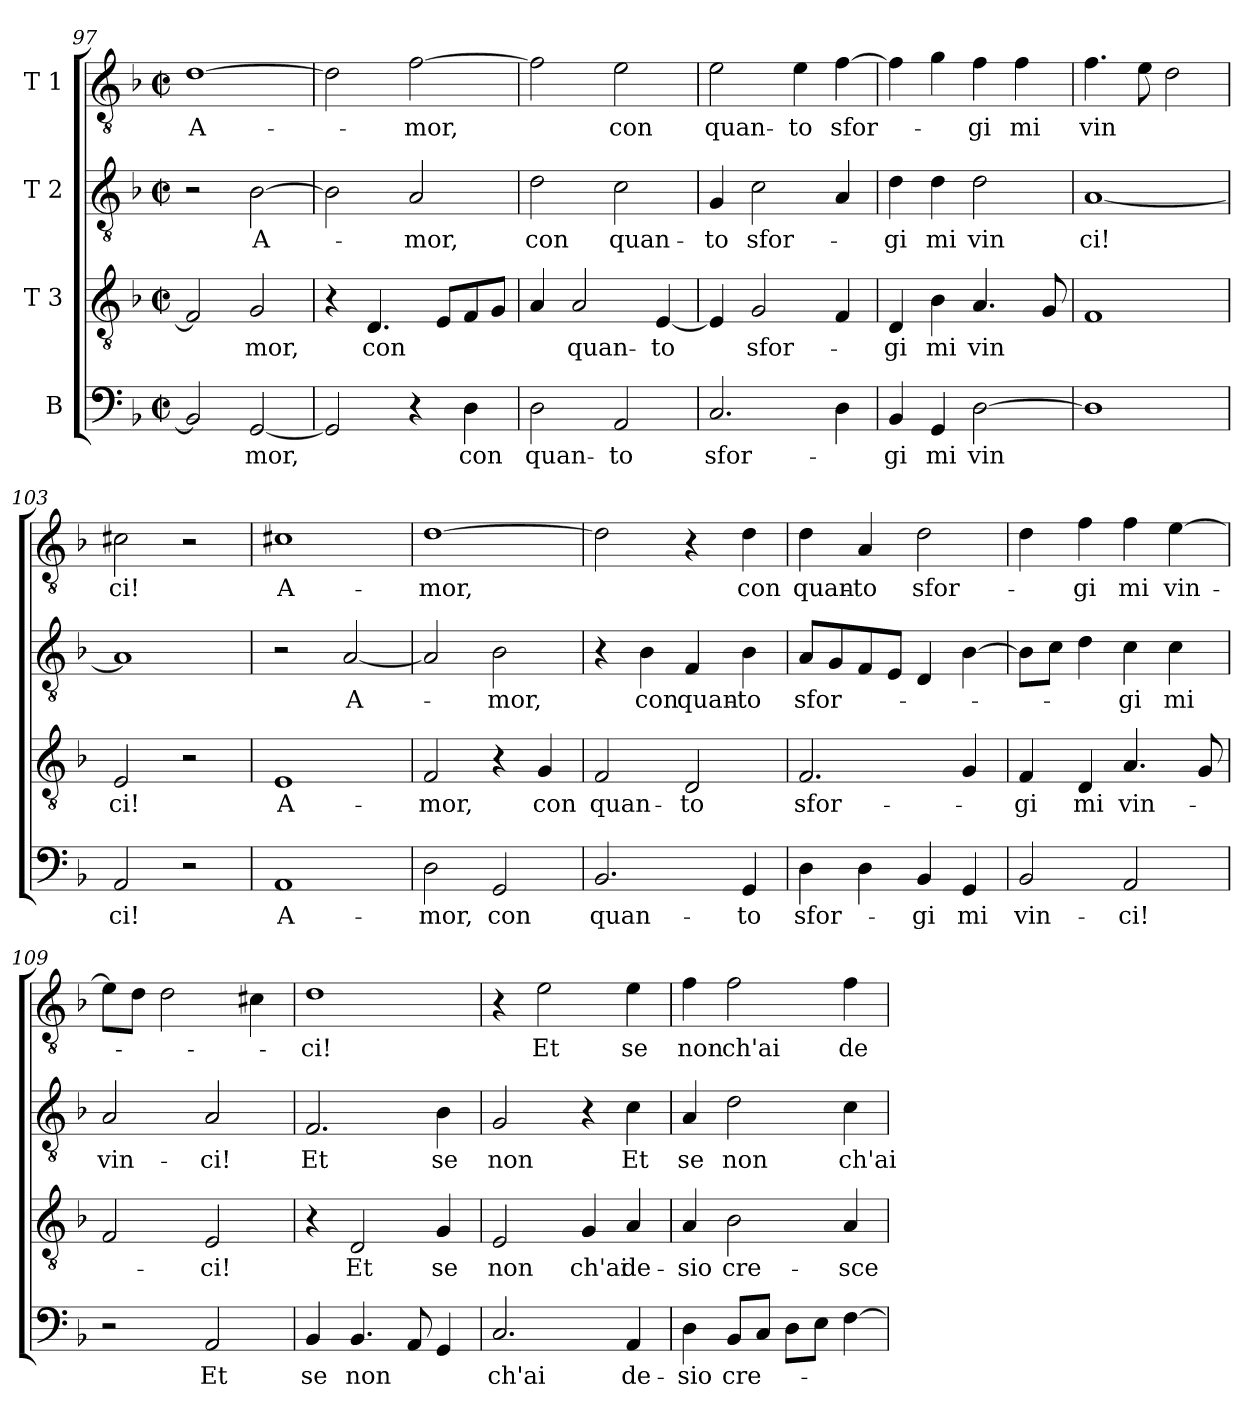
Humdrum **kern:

**kern	**text	**kern	**text	**kern	**text	**kern	**text
*part4	*part4	*part3	*part3	*part2	*part2	*part1	*part1
*staff4	*staff4	*staff3	*staff3	*staff2	*staff2	*staff1	*staff1
*I"B	*	*I"T 3	*	*I"T 2	*	*I"T 1	*
!!LO:LB:g=z
*clefF4	*	*clefGv2	*	*clefGv2	*	*clefGv2	*
*k[b-]	*	*k[b-]	*	*k[b-]	*	*k[b-]	*
*F:	*	*F:	*	*F:	*	*F:	*
*M2/2	*	*M2/2	*	*M2/2	*	*M2/2	*
*met(c|)	*	*met(c|)	*	*met(c|)	*	*met(c|)	*
=97	=97	=97	=97	=97	=97	=97	=97
!	!	!	!	!	!	!	!LO:LY:b
2BB-/]	.	2F/]	.	2r	.	[1d	A-
!	!LO:LY:b	!	!LO:LY:b	!	!LO:LY:b	!	!
[2GG/	-mor,	2G/	-mor,	[2B-\	A-	.	.
=98	=98	=98	=98	=98	=98	=98	=98
2GG/]	.	4r	.	2B-\]	.	2d\]	.
!	!	!	!LO:LY:b	!	!	!	!
.	.	4.D/	con	.	.	.	.
!	!	!	!	!	!LO:LY:b	!	!LO:LY:b
4r	.	.	.	2A/	-mor,	[2f\	-mor,
.	.	8E/L	.	.	.	.	.
!	!LO:LY:b	!	!	!	!	!	!
4D\	con	8F/	.	.	.	.	.
.	.	8G/J	.	.	.	.	.
=99	=99	=99	=99	=99	=99	=99	=99
!	!LO:LY:b	!	!	!	!LO:LY:b	!	!
2D\	quan-	4A/	.	2d\	con	2f\]	.
!	!	!	!LO:LY:b	!	!	!	!
.	.	2A/	quan-	.	.	.	.
!	!LO:LY:b	!	!	!	!LO:LY:b	!	!LO:LY:b
2AA/	-to	.	.	2c\	quan-	2e\	con
!	!	!	!LO:LY:b	!	!	!	!
.	.	[4E/	-to	.	.	.	.
=100	=100	=100	=100	=100	=100	=100	=100
!	!LO:LY:b	!	!	!	!LO:LY:b	!	!LO:LY:b
2.C/	sfor-	4E/]	.	4G/	-to	2e\	quan-
!	!	!	!LO:LY:b	!	!LO:LY:b	!	!
.	.	2G/	sfor-	2c\	sfor-	.	.
!	!	!	!	!	!	!	!LO:LY:b
.	.	.	.	.	.	4e\	-to
!	!	!	!	!	!	!	!LO:LY:b
4D\	.	4F/	.	4A/	.	[4f\	sfor-
=101	=101	=101	=101	=101	=101	=101	=101
!	!LO:LY:b	!	!LO:LY:b	!	!LO:LY:b	!	!
4BB-/	-gi	4D/	-gi	4d\	-gi	4f\]	.
!	!LO:LY:b	!	!LO:LY:b	!	!LO:LY:b	!	!
4GG/	mi	4B-\	mi	4d\	mi	4g\	.
!	!LO:LY:b	!	!LO:LY:b	!	!LO:LY:b	!	!LO:LY:b
[2D\	vin	4.A/	vin	2d\	vin	4f\	-gi
!	!	!	!	!	!	!	!LO:LY:b
.	.	.	.	.	.	4f\	mi
.	.	8G/	.	.	.	.	.
!!LO:PB:g=z
=102	=102	=102	=102	=102	=102	=102	=102
!	!	!	!	!	!LO:LY:b	!	!LO:LY:b
1D]	.	1F	.	[1A	ci!	4.f\	vin
.	.	.	.	.	.	8e\	.
.	.	.	.	.	.	2d\	.
=103	=103	=103	=103	=103	=103	=103	=103
!	!LO:LY:b	!	!LO:LY:b	!	!	!	!LO:LY:b
2AA/	ci!	2E/	ci!	1A]	.	2c#X\	ci!
2r	.	2r	.	.	.	2r	.
=104	=104	=104	=104	=104	=104	=104	=104
!	!LO:LY:b	!	!LO:LY:b	!	!	!	!LO:LY:b
1AA	A-	1E	A-	2r	.	1c#X	A-
!	!	!	!	!	!LO:LY:b	!	!
.	.	.	.	[2A/	A-	.	.
=105	=105	=105	=105	=105	=105	=105	=105
!	!LO:LY:b	!	!LO:LY:b	!	!	!	!LO:LY:b
2D\	-mor,	2F/	-mor,	2A/]	.	[1d	-mor,
!	!LO:LY:b	!	!	!	!LO:LY:b	!	!
2GG/	con	4r	.	2B-\	-mor,	.	.
!	!	!	!LO:LY:b	!	!	!	!
.	.	4G/	con	.	.	.	.
=106	=106	=106	=106	=106	=106	=106	=106
!	!LO:LY:b	!	!LO:LY:b	!	!	!	!
2.BB-/	quan-	2F/	quan-	4r	.	2d\]	.
!	!	!	!	!	!LO:LY:b	!	!
.	.	.	.	4B-\	con	.	.
!	!	!	!LO:LY:b	!	!LO:LY:b	!	!
.	.	2D/	-to	4F/	quan-	4r	.
!	!LO:LY:b	!	!	!	!LO:LY:b	!	!LO:LY:b
4GG/	-to	.	.	4B-\	-to	4d\	con
!!LO:LB:g=z
=107	=107	=107	=107	=107	=107	=107	=107
!	!LO:LY:b	!	!LO:LY:b	!	!LO:LY:b	!	!LO:LY:b
4D\	sfor-	2.F/	sfor-	8A/L	sfor-	4d\	quan-
.	.	.	.	8G/	.	.	.
!	!	!	!	!	!	!	!LO:LY:b
4D\	.	.	.	8F/	.	4A/	-to
.	.	.	.	8E/J	.	.	.
!	!LO:LY:b	!	!	!	!	!	!LO:LY:b
4BB-/	-gi	.	.	4D/	.	2d\	sfor-
!	!LO:LY:b	!	!	!	!	!	!
4GG/	mi	4G/	.	[4B-\	.	.	.
=108	=108	=108	=108	=108	=108	=108	=108
!	!LO:LY:b	!	!LO:LY:b	!	!	!	!
2BB-/	vin-	4F/	-gi	8B-\L]	.	4d\	.
.	.	.	.	8c\J	.	.	.
!	!	!	!LO:LY:b	!	!	!	!LO:LY:b
.	.	4D/	mi	4d\	.	4f\	-gi
!	!LO:LY:b	!	!LO:LY:b	!	!LO:LY:b	!	!LO:LY:b
2AA/	-ci!	4.A/	vin-	4c\	-gi	4f\	mi
!	!	!	!	!	!LO:LY:b	!	!LO:LY:b
.	.	.	.	4c\	mi	[4e\	vin-
.	.	8G/	.	.	.	.	.
=109	=109	=109	=109	=109	=109	=109	=109
!	!	!	!	!	!LO:LY:b	!	!
2r	.	2F/	.	2A/	vin-	8e\L]	.
.	.	.	.	.	.	8d\J	.
.	.	.	.	.	.	2d\	.
!	!LO:LY:b	!	!LO:LY:b	!	!LO:LY:b	!	!
2AA/	Et	2E/	-ci!	2A/	-ci!	.	.
.	.	.	.	.	.	4c#X\	.
=110	=110	=110	=110	=110	=110	=110	=110
!	!LO:LY:b	!	!	!	!LO:LY:b	!	!LO:LY:b
4BB-/	se	4r	.	2.F/	Et	1d	-ci!
!	!LO:LY:b	!	!LO:LY:b	!	!	!	!
4.BB-/	non	2D/	Et	.	.	.	.
8AA/	.	.	.	.	.	.	.
!	!	!	!LO:LY:b	!	!LO:LY:b	!	!
4GG/	.	4G/	se	4B-\	se	.	.
=111	=111	=111	=111	=111	=111	=111	=111
!	!LO:LY:b	!	!LO:LY:b	!	!LO:LY:b	!	!
2.C/	ch'ai	2E/	non	2G/	non	4r	.
!	!	!	!	!	!	!	!LO:LY:b
.	.	.	.	.	.	2e\	Et
!	!	!	!LO:LY:b	!	!	!	!
.	.	4G/	ch'ai	4r	.	.	.
!	!LO:LY:b	!	!LO:LY:b	!	!LO:LY:b	!	!LO:LY:b
4AA/	de-	4A/	de-	4c\	Et	4e\	se
!!LO:LB:g=z
=112	=112	=112	=112	=112	=112	=112	=112
!	!LO:LY:b	!	!LO:LY:b	!	!LO:LY:b	!	!LO:LY:b
4D\	-sio	4A/	-sio	4A/	se	4f\	non
!	!LO:LY:b	!	!LO:LY:b	!	!LO:LY:b	!	!LO:LY:b
8BB-/L	cre-	2B-\	cre-	2d\	non	2f\	ch'ai
8C/J	.	.	.	.	.	.	.
8D\L	.	.	.	.	.	.	.
8E\J	.	.	.	.	.	.	.
!	!	!	!LO:LY:b	!	!LO:LY:b	!	!LO:LY:b
[4F\	.	4A/	-sce	4c\	ch'ai	4f\	de-
=	=	=	=	=	=	=	=
*-	*-	*-	*-	*-	*-	*-	*-
